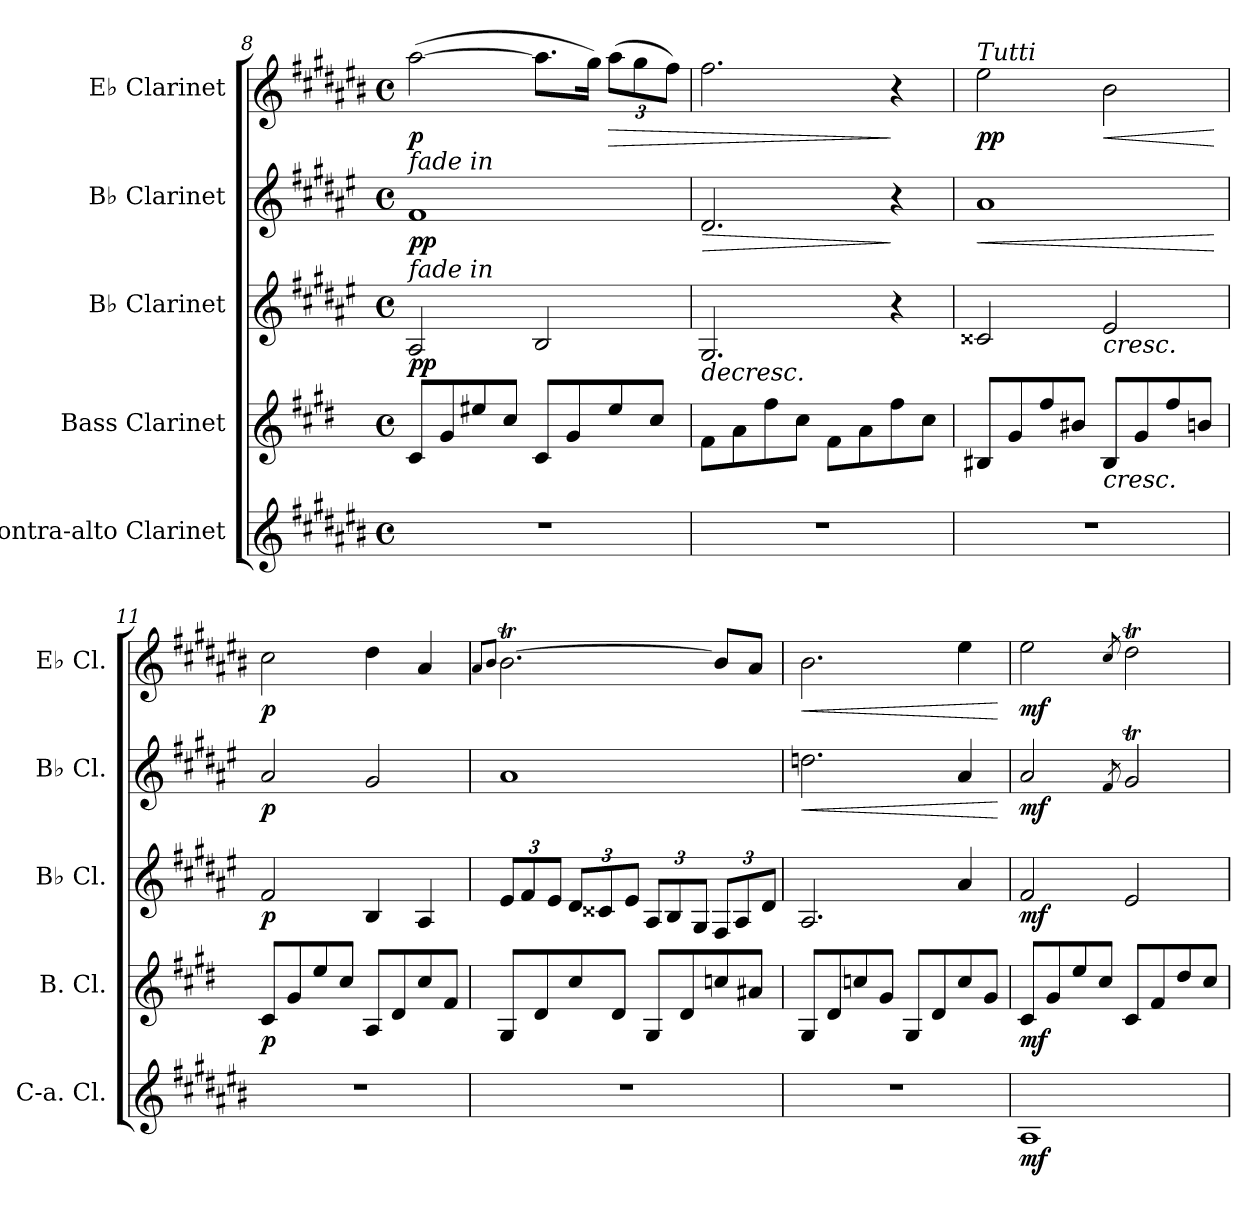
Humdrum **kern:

**kern	**dynam	**kern	**dynam	**kern	**dynam	**kern	**dynam	**kern	**dynam
*part5	*part5	*part4	*part4	*part3	*part3	*part2	*part2	*part1	*part1
*staff5	*staff5	*staff4	*staff4	*staff3	*staff3	*staff2	*staff2	*staff1	*staff1
*I"Contra-alto Clarinet	*	*I"Bass Clarinet	*	*I"B♭ Clarinet	*	*I"B♭ Clarinet	*	*I"E♭ Clarinet	*
*I'C-a. Cl.	*	*I'B. Cl.	*	*I'B♭ Cl.	*	*I'B♭ Cl.	*	*I'E♭ Cl.	*
!!LO:LB:g=z
*clefG2	*	*clefG2	*	*clefG2	*	*clefG2	*	*clefG2	*
*ITrd1c2	*	*ITrd8c14	*	*ITrd1c2	*	*ITrd1c2	*	*ITrd1c2	*
*k[f#c#g#d#a#]	*	*k[f#c#g#d#]	*	*k[f#c#g#d#]	*	*k[f#c#g#d#]	*	*k[f#c#g#d#a#]	*
*M4/4	*	*M4/4	*	*M4/4	*	*M4/4	*	*M4/4	*
*met(c)	*	*met(c)	*	*met(c)	*	*met(c)	*	*met(c)	*
=8	=8	=8	=8	=8	=8	=8	=8	=8	=8
!	!	!	!	!	!	!LO:TX:a:i:t=fade in	!	!	!
!	!	!	!	!LO:TX:a:i:t=fade in	!	!	!	!	!
!	!	!	!	!	!LO:DY:b	!	!LO:DY:b	!	!LO:DY:b
1r	.	8C#/L	.	2G#/	pp	1e	pp	([2gg#\	p
.	.	8G#/	.	.	.	.	.	.	.
.	.	8e#X/	.	.	.	.	.	.	.
.	.	8c#/J	.	.	.	.	.	.	.
.	.	8C#/L	.	2A/	.	.	.	8.gg#\L]	.
.	.	8G#/	.	.	.	.	.	.	.
.	.	.	.	.	.	.	.	16ff#\Jk)	.
*	*	*	*	*	*	*	*	*Xbrackettup	*
!	!	!	!	!	!	!	!	!	!LO:HP:b
.	.	8e#/	.	.	.	.	.	(12gg#\L	>
.	.	.	.	.	.	.	.	12ff#\	.
.	.	8c#/J	.	.	.	.	.	.	.
.	.	.	.	.	.	.	.	12ee\J)	.
=9	=9	=9	=9	=9	=9	=9	=9	=9	=9
!	!	!	!	!	!LO:HP:b	!	!LO:HP:b	!	!
1r	.	8F#\L	.	2.F#/	>	2.c#/	>	2.ee\	.
.	.	8A\	.	.	.	.	.	.	.
.	.	8f#\	.	.	.	.	.	.	.
.	.	8c#\J	.	.	.	.	.	.	.
.	.	8F#\L	.	.	.	.	.	.	.
.	.	8A\	.	.	.	.	.	.	.
.	.	8f#\	.	4r	.	4r	]	4r	]
.	.	8c#\J	.	.	.	.	.	.	.
=10	=10	=10	=10	=10	=10	=10	=10	=10	=10
!	!	!	!	!	!	!	!	!LO:TX:a:i:t=Tutti	!
!	!	!	!	!	!	!	!LO:HP:b	!	!LO:DY:b
1r	.	8BB#X/L	.	2B#X/	.	1g#	<	2dd#\	pp
.	.	8G#/	.	.	.	.	.	.	.
.	.	8f#/	.	.	.	.	.	.	.
.	.	8B#X/J	.	.	.	.	.	.	.
!	!	!	!LO:HP:b	!	!LO:HP:b	!	!	!	!LO:HP:b
.	.	8BB#/L	<	2d#/	<	.	.	2a#\	<
.	.	8G#/	.	.	.	.	.	.	.
.	.	8f#/	.	.	.	.	.	.	.
.	.	8Bn/J	.	.	.	.	.	.	.
.	.	.	.	.	]	.	[	.	[
=11	=11	=11	=11	=11	=11	=11	=11	=11	=11
!	!	!	!LO:DY:b	!	!LO:DY:b	!	!LO:DY:b	!	!LO:DY:b
1r	.	8C#/L	p	2e/	p	2g#/	p	2b\	p
.	.	8G#/	.	.	.	.	.	.	.
.	.	8e/	.	.	.	.	.	.	.
.	.	8c#/J	.	.	.	.	.	.	.
.	.	8AA/L	.	4A/	.	2f#/	.	4cc#\	.
.	.	8D#/	.	.	.	.	.	.	.
.	.	8c#/	.	4G#/	.	.	.	4g#/	.
.	.	8F#/J	.	.	.	.	.	.	.
=12	=12	=12	=12	=12	=12	=12	=12	=12	=12
.	.	.	.	.	.	.	.	8qg#/L	.
.	.	.	.	.	.	.	.	8qa#/J	.
*	*	*	*	*Xbrackettup	*	*	*	*	*
1r	.	8GG#/L	.	12d#/L	.	1g#	.	[2.a#t\	.
.	.	.	.	12e/	.	.	.	.	.
.	.	8D#/	.	.	.	.	.	.	.
.	.	.	.	12d#/J	.	.	.	.	.
.	.	8c#/	.	12c#/L	.	.	.	.	.
.	.	.	.	12B#X/	.	.	.	.	.
.	.	8D#/J	.	.	.	.	.	.	.
.	.	.	.	12d#/J	.	.	.	.	.
.	.	8GG#/L	.	12G#/L	.	.	.	.	.
.	.	.	.	12A/	.	.	.	.	.
.	.	8D#/	.	.	.	.	.	.	.
.	.	.	.	12F#/J	.	.	.	.	.
.	.	8cn/	.	12E/L	.	.	.	8a#/L]	.
.	.	.	.	12G#/	.	.	.	.	.
.	.	8A#X/J	.	.	.	.	.	8g#/J	.
.	.	.	.	12c#/J	.	.	.	.	.
=13	=13	=13	=13	=13	=13	=13	=13	=13	=13
!	!	!	!	!	!	!	!LO:HP:b	!	!LO:HP:b
1r	.	8GG#/L	.	2.G#/	.	2.ccn\	<	2.a#\	<
.	.	8D#/	.	.	.	.	.	.	.
.	.	8cn/	.	.	.	.	.	.	.
.	.	8G#/J	.	.	.	.	.	.	.
.	.	8GG#/L	.	.	.	.	.	.	.
.	.	8D#/	.	.	.	.	.	.	.
.	.	8c/	.	4g#/	.	4g#/	.	4dd#\	.
.	.	8G#/J	.	.	.	.	.	.	.
.	.	.	[	.	[	.	[	.	[
!!LO:PB:g=z
=14	=14	=14	=14	=14	=14	=14	=14	=14	=14
!	!LO:DY:b	!	!LO:DY:b	!	!LO:DY:b	!	!LO:DY:b	!	!LO:DY:b
1G#	mf	8C#/L	mf	2e/	mf	2g#/	mf	2dd#\	mf
.	.	8G#/	.	.	.	.	.	.	.
.	.	8e/	.	.	.	.	.	.	.
.	.	8c#/J	.	.	.	.	.	.	.
.	.	.	.	.	.	8qe/	.	8qb/	.
.	.	8C#/L	.	2d#/	.	2f#T/	.	2cc#T\	.
.	.	8F#/	.	.	.	.	.	.	.
.	.	8d#/	.	.	.	.	.	.	.
.	.	8c#/J	.	.	.	.	.	.	.
=	=	=	=	=	=	=	=	=	=
*-	*-	*-	*-	*-	*-	*-	*-	*-	*-
